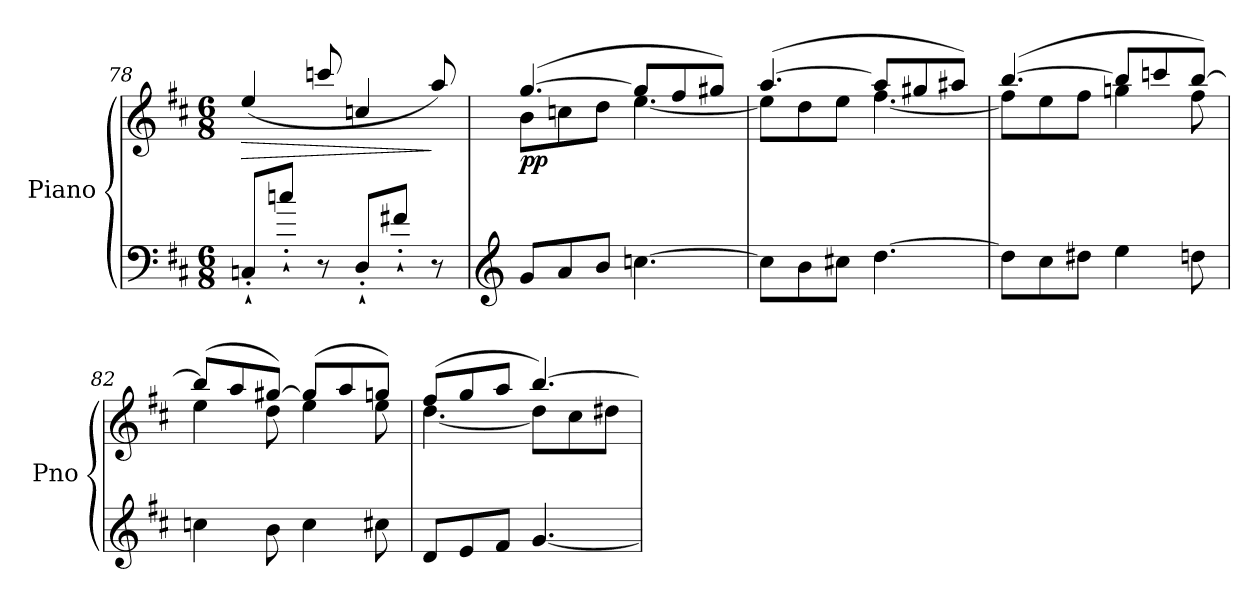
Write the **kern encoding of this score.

**kern	**kern	**dynam
*part1	*part1	*part1
*staff2	*staff1	*staff1/2
*I"Piano	*	*
*I'Pno	*	*
!!LO:LB:g=z
*clefF4	*clefG2	*
*k[f#c#]	*k[f#c#]	*
*D:	*D:	*
*M6/8	*M6/8	*
=78	=78	=78
!	!	!LO:HP:b
8Cn'`/L	(<4ee/	>
8ccn'`/J	.	.
8r	8cccn/	.
8D'`/L	4ccn/	.
8f#X'`/J	.	.
8r	8aa/)	]
=79	=79	=79
*clefG2	*	*
*	*^	*
!	!	!	!LO:DY:b
8g/L	(>[4.gg/	8b\L	pp
8a/	.	8ccn\	.
8b/J	.	8dd\J	.
[4.ccn\	8gg/L]	[4.ee\	.
.	8ff#/	.	.
.	8gg#X/J)	.	.
=80	=80	=80	=80
8cc\L]	(>[4.aa/	8ee\L]	.
8b\	.	8dd\	.
8cc#X\J	.	8ee\J	.
[4.dd\	8aa/L]	[4.ff#\	.
.	8gg#X/	.	.
.	8aa#X/J)	.	.
=81	=81	=81	=81
8dd\L]	(>[4.bb/	8ff#\L]	.
8cc#\	.	8ee\	.
8dd#X\J	.	8ff#\J	.
4ee\	8bb/L]	4ggn\	.
.	8cccn/	.	.
8ddn\	[8bb/J)	8ff#\	.
!!LO:LB:g=z	!!
=82	=82	=82	=82
4ccn\	(>8bb/L]	4ee\	.
.	8aa/	.	.
8b\	[8gg#X/J)	8dd\	.
4cc\	(>8gg#/L]	4ee\	.
.	8aa/	.	.
8cc#X\	8ggn/J)	8ee\	.
=83	=83	=83	=83
8d/L	(>8ff#/L	[4.dd\	.
8e/	8gg/	.	.
8f#/J	8aa/J	.	.
[4.g/	[4.bb/)	8dd\L]	.
.	.	8cc#\	.
.	.	8dd#X\J	.
*	*v	*v	*
=	=	=
*-	*-	*-
